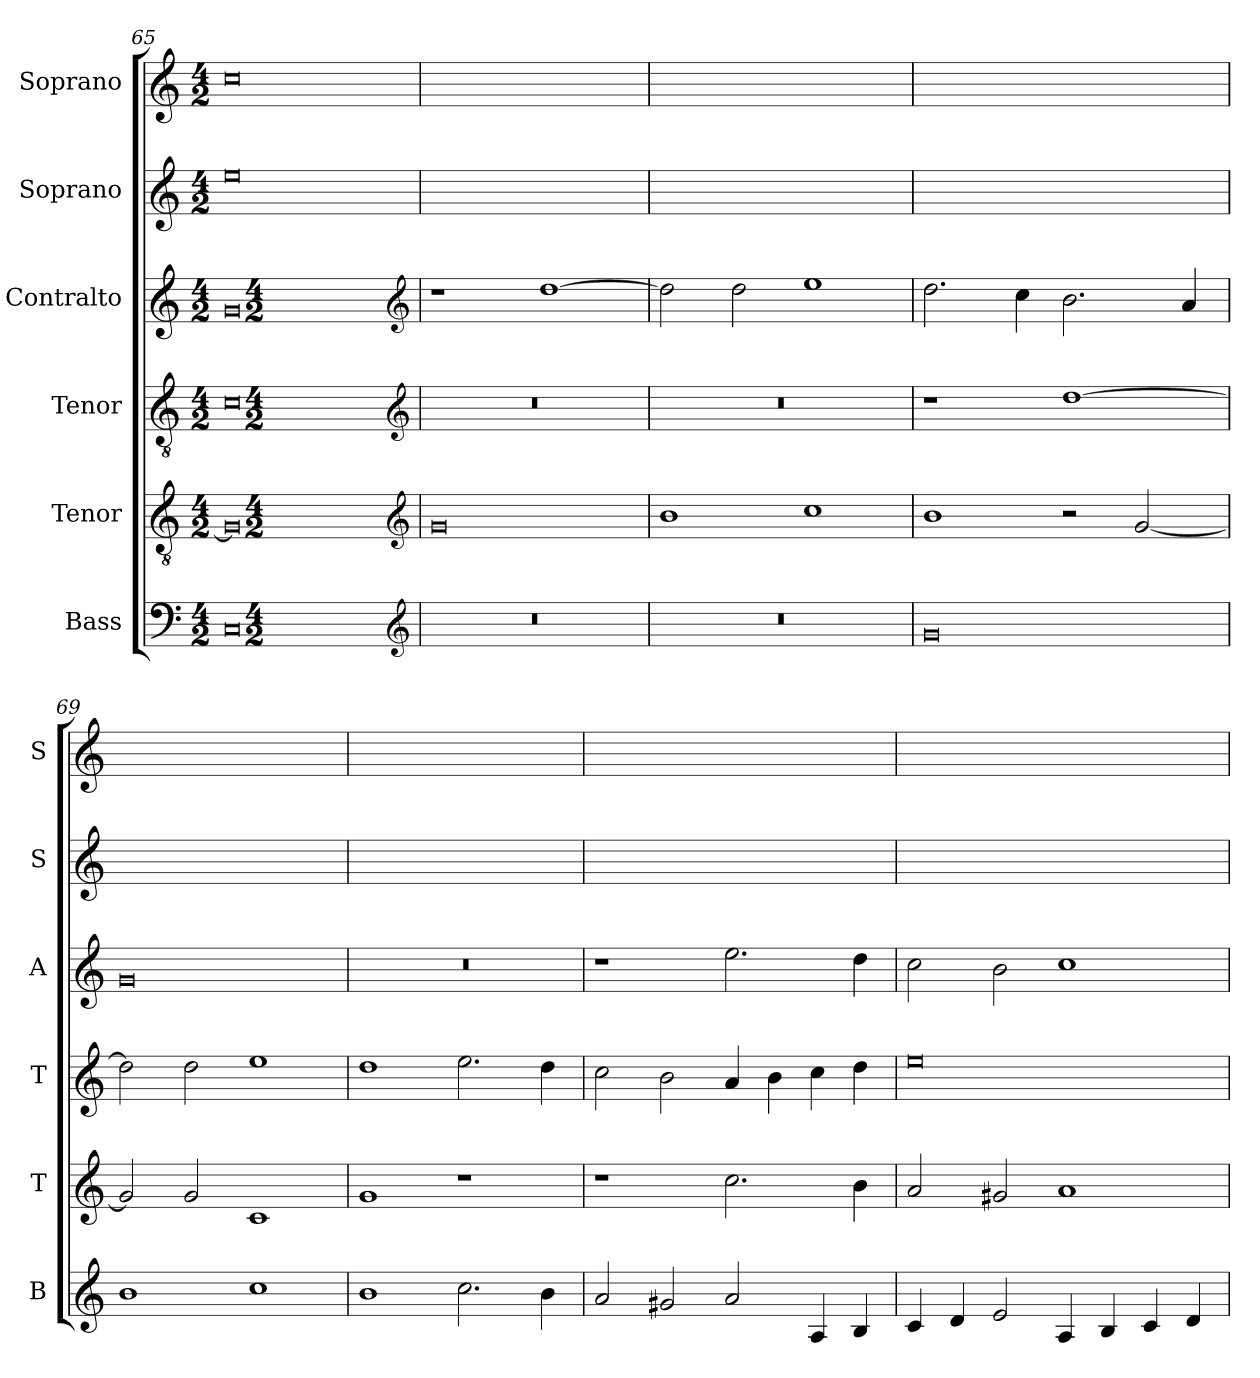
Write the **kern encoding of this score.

**kern	**kern	**kern	**kern	**kern	**kern
*part6	*part5	*part4	*part3	*part2	*part1
*staff6	*staff5	*staff4	*staff3	*staff2	*staff1
*I"Bass	*I"Tenor	*I"Tenor	*I"Contralto	*I"Soprano	*I"Soprano
*I'B	*I'T	*I'T	*I'A	*I'S	*I'S
*clefF4	*clefGv2	*clefGv2	*clefG2	*clefG2	*clefG2
*k[]	*k[]	*k[]	*k[]	*k[]	*k[]
*G:mix	*G:mix	*G:mix	*G:mix	*G:mix	*G:mix
*M4/2	*M4/2	*M4/2	*M4/2	*M4/2	*M4/2
=65	=65	=65	=65	=65	=65
0C	0G]	0c	0g	0ee	0cc
*clefG2	*clefG2	*clefG2	*clefG2	*	*
*k[]	*k[]	*k[]	*k[]	*	*
*G:mix	*G:mix	*G:mix	*G:mix	*	*
*M4/2	*M4/2	*M4/2	*M4/2	*	*
=66	=66	=66	=66	=66	=66
0r	0g	0r	1r	0ryy	0ryy
.	.	.	[1dd	.	.
=67	=67	=67	=67	=67	=67
0r	1b	0r	2dd]	0ryy	0ryy
.	.	.	2dd	.	.
.	1cc	.	1ee	.	.
=68	=68	=68	=68	=68	=68
0g	1b	1r	2.dd	0ryy	0ryy
.	.	.	4cc	.	.
.	2r	[1dd	2.b	.	.
.	[2g	.	.	.	.
.	.	.	4a	.	.
=69	=69	=69	=69	=69	=69
1b	2g]	2dd]	0g	0ryy	0ryy
.	2g	2dd	.	.	.
1cc	1c	1ee	.	.	.
=70	=70	=70	=70	=70	=70
1b	1g	1dd	0r	0ryy	0ryy
2.cc	1r	2.ee	.	.	.
4b	.	4dd	.	.	.
=71	=71	=71	=71	=71	=71
2a	1r	2cc	1r	0ryy	0ryy
2g#X	.	2b	.	.	.
2a	2.cc	4a	2.ee	.	.
.	.	4b	.	.	.
4A	.	4cc	.	.	.
4B	4b	4dd	4dd	.	.
=72	=72	=72	=72	=72	=72
4c	2a	0ee	2cc	0ryy	0ryy
4d	.	.	.	.	.
2e	2g#X	.	2b	.	.
4A	1a	.	1cc	.	.
4B	.	.	.	.	.
4c	.	.	.	.	.
4d	.	.	.	.	.
=	=	=	=	=	=
*-	*-	*-	*-	*-	*-
